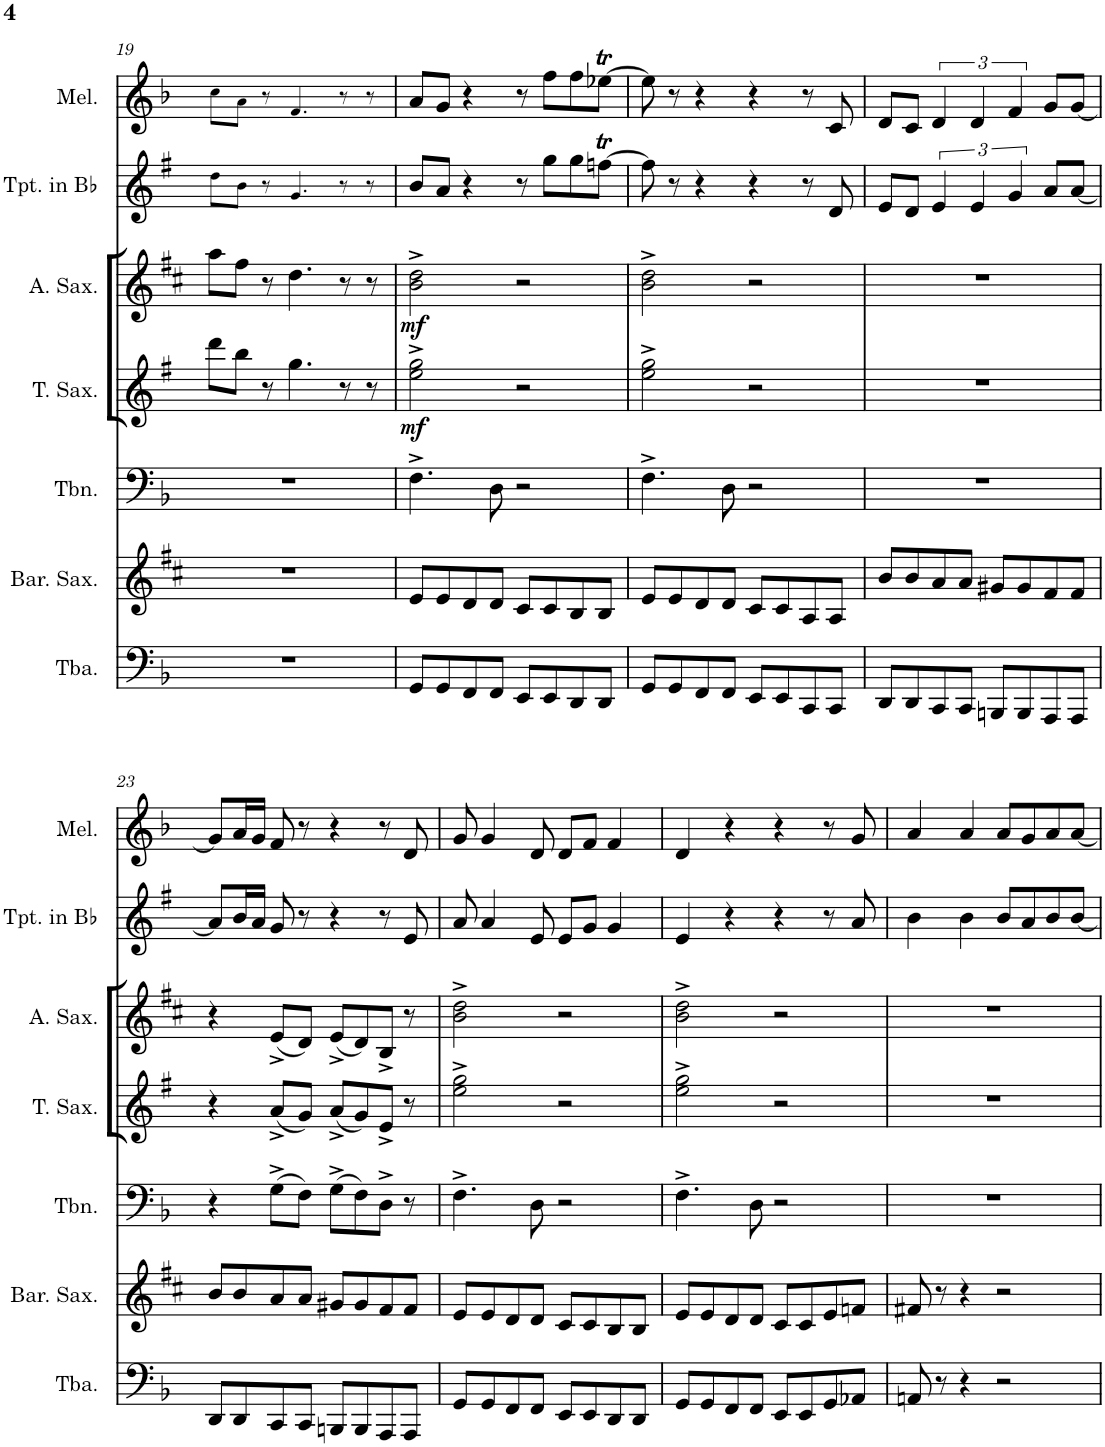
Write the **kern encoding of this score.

**kern	**kern	**kern	**kern	**dynam	**kern	**dynam	**kern	**kern
*part7	*part6	*part5	*part4	*part4	*part3	*part3	*part2	*part1
*staff7	*staff6	*staff5	*staff4	*staff4	*staff3	*staff3	*staff2	*staff1
*I"Tuba	*I"Baritone Saxophone	*I"Trombone	*I"Tenor Saxophone	*	*I"Alto Saxophone	*	*I"Trumpet in Bb	*I"Melodica
*I'Tba.	*I'Bar. Sax.	*I'Tbn.	*I'T. Sax.	*	*I'A. Sax.	*	*I'Tpt. in Bb	*I'Mel.
!!LO:PB:g=z
*clefF4	*clefG2	*clefF4	*clefG2	*	*clefG2	*	*clefG2	*clefG2
*	*Trd12c21	*	*Trd8c14	*	*Trd5c9	*	*Trd1c2	*
*k[b-]	*k[f#c#]	*k[b-]	*k[f#]	*	*k[f#c#]	*	*k[f#]	*k[b-]
*M4/4	*M4/4	*M4/4	*M4/4	*	*M4/4	*	*M4/4	*M4/4
=19	=19	=19	=19	=19	=19	=19	=19	=19
1r	1r	1r	8ddd\L	.	8aa\L	.	8dd!\L	8cc!\L
.	.	.	8bb\J	.	8ff#\J	.	8b!\J	8a!\J
.	.	.	8r	.	8r	.	8r	8r
.	.	.	4.gg\	.	4.dd\	.	4.g!/	4.f!/
.	.	.	8r	.	8r	.	8r	8r
.	.	.	8r	.	8r	.	8r	8r
=20	=20	=20	=20	=20	=20	=20	=20	=20
!	!	!	!	!LO:DY:b	!	!LO:DY:b	!	!
8GG/L	8e/L	4.F^\	2ee\^ 2gg\^	mf	2b\^ 2dd\^	mf	8b/L	8a/L
8GG/	8e/	.	.	.	.	.	8a/J	8g/J
8FF/	8d/	.	.	.	.	.	4r	4r
8FF/J	8d/J	8D\	.	.	.	.	.	.
8EE/L	8c#/L	2r	2r	.	2r	.	8r	8r
8EE/	8c#/	.	.	.	.	.	8gg\L	8ff\L
8DD/	8B/	.	.	.	.	.	8gg\	8ff\
8DD/J	8B/J	.	.	.	.	.	[8ffnT\J	[8ee-XT\J
=21	=21	=21	=21	=21	=21	=21	=21	=21
8GG/L	8e/L	4.F^\	2ee\^ 2gg\^	.	2b\^ 2dd\^	.	8ff\]	8ee-\]
8GG/	8e/	.	.	.	.	.	8r	8r
8FF/	8d/	.	.	.	.	.	4r	4r
8FF/J	8d/J	8D\	.	.	.	.	.	.
8EE/L	8c#/L	2r	2r	.	2r	.	4r	4r
8EE/	8c#/	.	.	.	.	.	.	.
8CC/	8A/	.	.	.	.	.	8r	8r
8CC/J	8A/J	.	.	.	.	.	8d/	8c/
=22	=22	=22	=22	=22	=22	=22	=22	=22
8DD/L	8b/L	1r	1r	.	1r	.	8e/L	8d/L
8DD/	8b/	.	.	.	.	.	8d/J	8c/J
8CC/	8a/	.	.	.	.	.	6e/	6d/
8CC/J	8a/J	.	.	.	.	.	.	.
.	.	.	.	.	.	.	6e/	6d/
8BBBn/L	8g#X/L	.	.	.	.	.	.	.
.	.	.	.	.	.	.	6g/	6f/
8BBB/	8g#/	.	.	.	.	.	.	.
8AAA/	8f#/	.	.	.	.	.	8a/L	8g/L
8AAA/J	8f#/J	.	.	.	.	.	[8a/J	[8g/J
!!LO:LB:g=z
=23	=23	=23	=23	=23	=23	=23	=23	=23
8DD/L	8b/L	4r	4r	.	4r	.	8a/L]	8g/L]
8DD/	8b/	.	.	.	.	.	16b/L	16a/L
.	.	.	.	.	.	.	16a/JJ	16g/JJ
8CC/	8a/	(8G^\L	(8a^/L	.	(8e^/L	.	8g/	8f/
8CC/J	8a/J	8F\J)	8g/J)	.	8d/J)	.	8r	8r
8BBBn/L	8g#X/L	(8G^\L	(8a^/L	.	(8e^/L	.	4r	4r
8BBB/	8g#/	8F\)	8g/)	.	8d/)	.	.	.
8AAA/	8f#/	8D^\J	8e^/J	.	8B^/J	.	8r	8r
8AAA/J	8f#/J	8r	8r	.	8r	.	8e/	8d/
=24	=24	=24	=24	=24	=24	=24	=24	=24
8GG/L	8e/L	4.F^\	2ee\^ 2gg\^	.	2b\^ 2dd\^	.	8a/	8g/
8GG/	8e/	.	.	.	.	.	4a/	4g/
8FF/	8d/	.	.	.	.	.	.	.
8FF/J	8d/J	8D\	.	.	.	.	8e/	8d/
8EE/L	8c#/L	2r	2r	.	2r	.	8e/L	8d/L
8EE/	8c#/	.	.	.	.	.	8g/J	8f/J
8DD/	8B/	.	.	.	.	.	4g/	4f/
8DD/J	8B/J	.	.	.	.	.	.	.
=25	=25	=25	=25	=25	=25	=25	=25	=25
8GG/L	8e/L	4.F^\	2ee\^ 2gg\^	.	2b\^ 2dd\^	.	4e/	4d/
8GG/	8e/	.	.	.	.	.	.	.
8FF/	8d/	.	.	.	.	.	4r	4r
8FF/J	8d/J	8D\	.	.	.	.	.	.
8EE/L	8c#/L	2r	2r	.	2r	.	4r	4r
8EE/	8c#/	.	.	.	.	.	.	.
8GG/	8e/	.	.	.	.	.	8r	8r
8AA-X/J	8fn/J	.	.	.	.	.	8a/	8g/
=26	=26	=26	=26	=26	=26	=26	=26	=26
8AAn/	8f#X/	1r	1r	.	1r	.	4b\	4a/
8r	8r	.	.	.	.	.	.	.
4r	4r	.	.	.	.	.	4b\	4a/
2r	2r	.	.	.	.	.	8b/L	8a/L
.	.	.	.	.	.	.	8a/	8g/
.	.	.	.	.	.	.	8b/	8a/
.	.	.	.	.	.	.	[8b/J	[8a/J
=	=	=	=	=	=	=	=	=
*-	*-	*-	*-	*-	*-	*-	*-	*-
